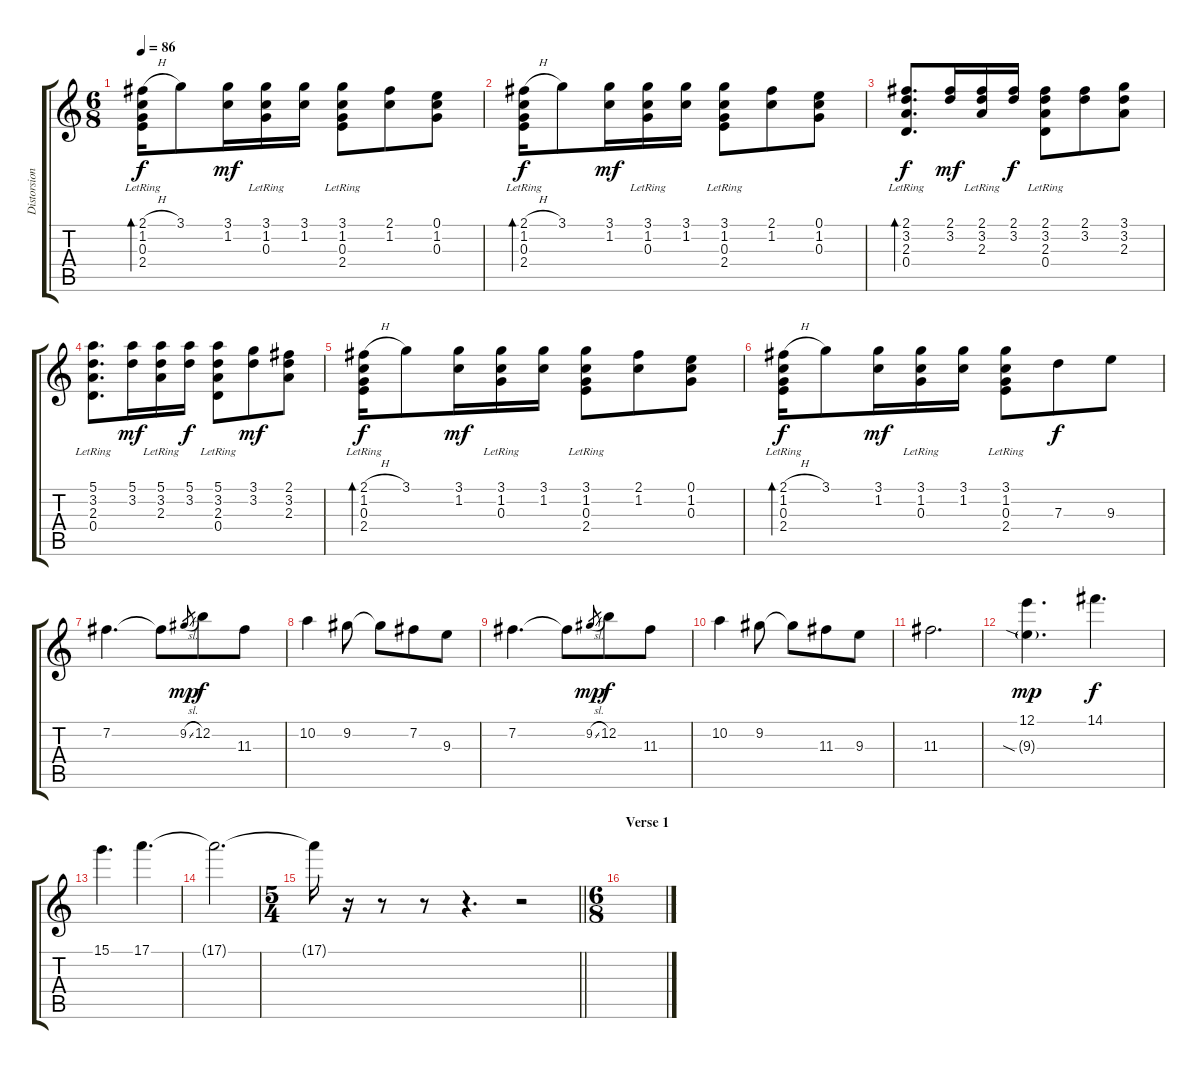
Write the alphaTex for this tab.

\track ("Distorsion Guitar" "Distorsion") {instrument overdrivenguitar}
\staff {score tabs}
\tuning (E4 B3 G3 D3 A2 E2) {hide}
\ts (6 8)
\tempo 86
\clef g2
\ks c
(2.1{h} 1.2{lr} 0.3{lr} 2.4{lr}).16{bd 240 dy f instrument electricguitarclean} 3.1.8 (3.1 1.2).16{dy mf} (3.1 1.2 0.3{lr}).16 (3.1 1.2).16 (3.1 1.2 0.3 2.4{lr}).8 (2.1 1.2).8 (0.1 1.2 0.3).8 |
(2.1{h} 1.2{lr} 0.3{lr} 2.4{lr}).16{bd 240 dy f} 3.1.8 (3.1 1.2).16{dy mf} (3.1 1.2 0.3{lr}).16 (3.1 1.2).16 (3.1 1.2 0.3 2.4{lr}).8 (2.1 1.2).8 (0.1 1.2 0.3).8 |
(2.1 3.2{lr} 2.3{lr} 0.4{lr}).8{d bd 240 dy f} (2.1 3.2).16{dy mf} (2.1 3.2 2.3{lr}).16 (2.1 3.2).16{dy f} (2.1 3.2 2.3{lr} 0.4{lr}).8 (2.1 3.2).8 (3.1 3.2 2.3).8 |
(5.1 3.2{lr} 2.3{lr} 0.4{lr}).8{d} (5.1 3.2).16{dy mf} (5.1 3.2 2.3{lr}).16 (5.1 3.2).16{dy f} (5.1 3.2{lr} 2.3{lr} 0.4{lr}).8 (3.1 3.2).8{dy mf} (2.1 3.2 2.3).8 |
(2.1{h} 1.2{lr} 0.3{lr} 2.4{lr}).16{bd 240 dy f} 3.1.8 (3.1 1.2).16{dy mf} (3.1 1.2 0.3{lr}).16 (3.1 1.2).16 (3.1 1.2 0.3 2.4{lr}).8 (2.1 1.2).8 (0.1 1.2 0.3).8 |
(2.1{h} 1.2{lr} 0.3{lr} 2.4{lr}).16{bd 240 dy f} 3.1.8 (3.1 1.2).16{dy mf} (3.1 1.2 0.3{lr}).16 (3.1 1.2).16 (3.1 1.2 0.3 2.4{lr}).8 7.3.8{dy f instrument overdrivenguitar} 9.3.8 |
7.2.4{d} 7.2{t}.8 9.2{sl}.8{gr dy mp} 12.2.8{dy f} 11.3.8 |
10.2.4 9.2.8 9.2{t}.8 7.2.8 9.3.8 |
7.2.4{d} 7.2{t}.8 9.2{sl}.8{gr dy mp} 12.2.8{dy f} 11.3.8 |
10.2.4 9.2.8 9.2{t}.8 11.3.8 9.3.8 |
11.3.2{d} |
(12.1 9.3{sia g}).4{d dy mp} 14.1.4{d dy f} |
15.1.4{d} 17.1.4{d} |
17.1{t}.2{d} |
\ts (5 4)
\barLineRight lightlight
17.1{t}.16 r.16 r.8 r.8 r.4{d} r.2 |
\ts (6 8)
\section ("" "Verse 1")
